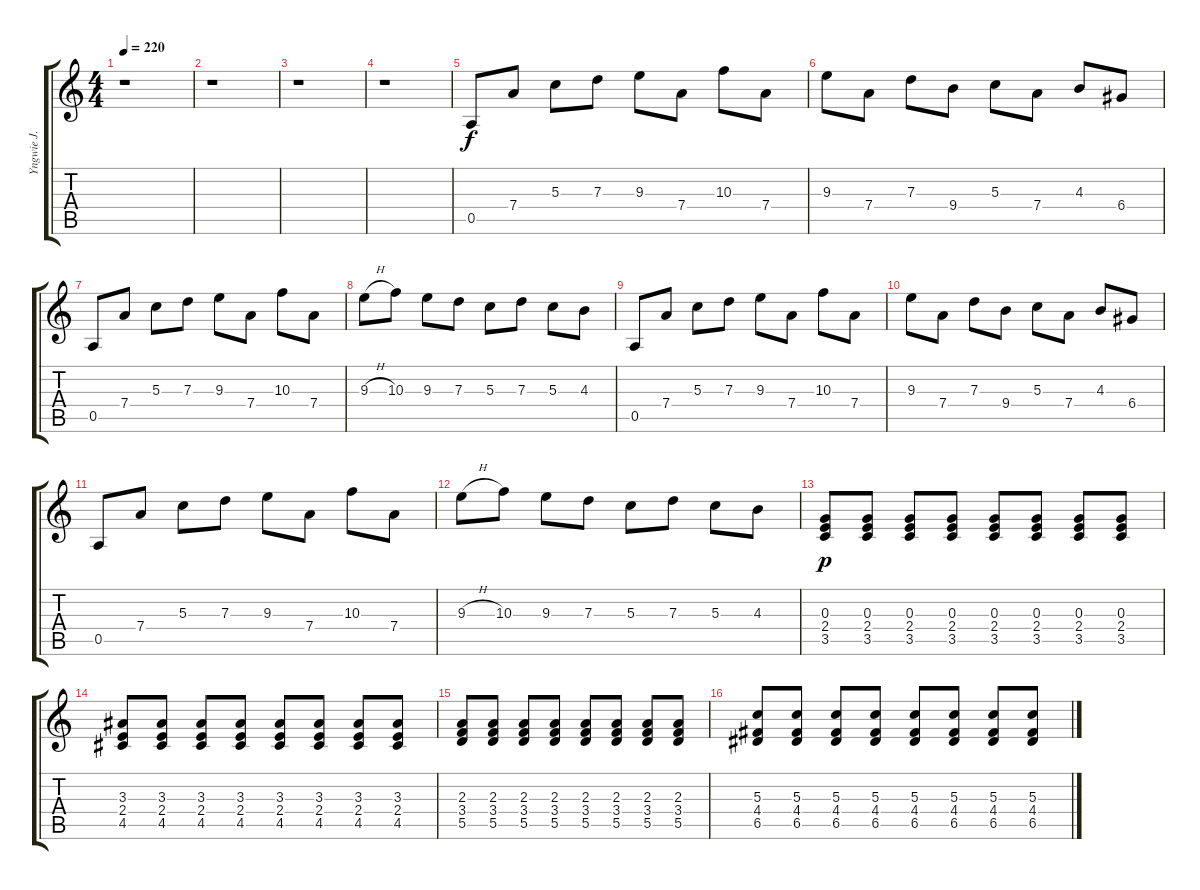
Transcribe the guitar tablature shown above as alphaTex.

\track ("Yngwie J. Malmsteen (Acoustic Guitar I)" "Yngwie J. ") {instrument acousticguitarsteel}
\staff {score tabs}
\tuning (E4 B3 G3 D3 A2 E2) {hide}
\ts (4 4)
\tempo 220
\clef g2
\ks c
r.1{dy f} |
r.1 |
r.1 |
r.1 |
0.5.8 7.4.8 5.3.8 7.3.8 9.3.8 7.4.8 10.3.8 7.4.8 |
9.3.8 7.4.8 7.3.8 9.4.8 5.3.8 7.4.8 4.3.8 6.4.8 |
0.5.8 7.4.8 5.3.8 7.3.8 9.3.8 7.4.8 10.3.8 7.4.8 |
9.3{h}.8 10.3.8 9.3.8 7.3.8 5.3.8 7.3.8 5.3.8 4.3.8 |
0.5.8 7.4.8 5.3.8 7.3.8 9.3.8 7.4.8 10.3.8 7.4.8 |
9.3.8 7.4.8 7.3.8 9.4.8 5.3.8 7.4.8 4.3.8 6.4.8 |
0.5.8 7.4.8 5.3.8 7.3.8 9.3.8 7.4.8 10.3.8 7.4.8 |
9.3{h}.8 10.3.8 9.3.8 7.3.8 5.3.8 7.3.8 5.3.8 4.3.8 |
(0.3 2.4 3.5).8{dy p} (0.3 2.4 3.5).8 (0.3 2.4 3.5).8 (0.3 2.4 3.5).8 (0.3 2.4 3.5).8 (0.3 2.4 3.5).8 (0.3 2.4 3.5).8 (0.3 2.4 3.5).8 |
(3.3 2.4 4.5).8 (3.3 2.4 4.5).8 (3.3 2.4 4.5).8 (3.3 2.4 4.5).8 (3.3 2.4 4.5).8 (3.3 2.4 4.5).8 (3.3 2.4 4.5).8 (3.3 2.4 4.5).8 |
(2.3 3.4 5.5).8 (2.3 3.4 5.5).8 (2.3 3.4 5.5).8 (2.3 3.4 5.5).8 (2.3 3.4 5.5).8 (2.3 3.4 5.5).8 (2.3 3.4 5.5).8 (2.3 3.4 5.5).8 |
(5.3 4.4 6.5).8 (5.3 4.4 6.5).8 (5.3 4.4 6.5).8 (5.3 4.4 6.5).8 (5.3 4.4 6.5).8 (5.3 4.4 6.5).8 (5.3 4.4 6.5).8 (5.3 4.4 6.5).8
